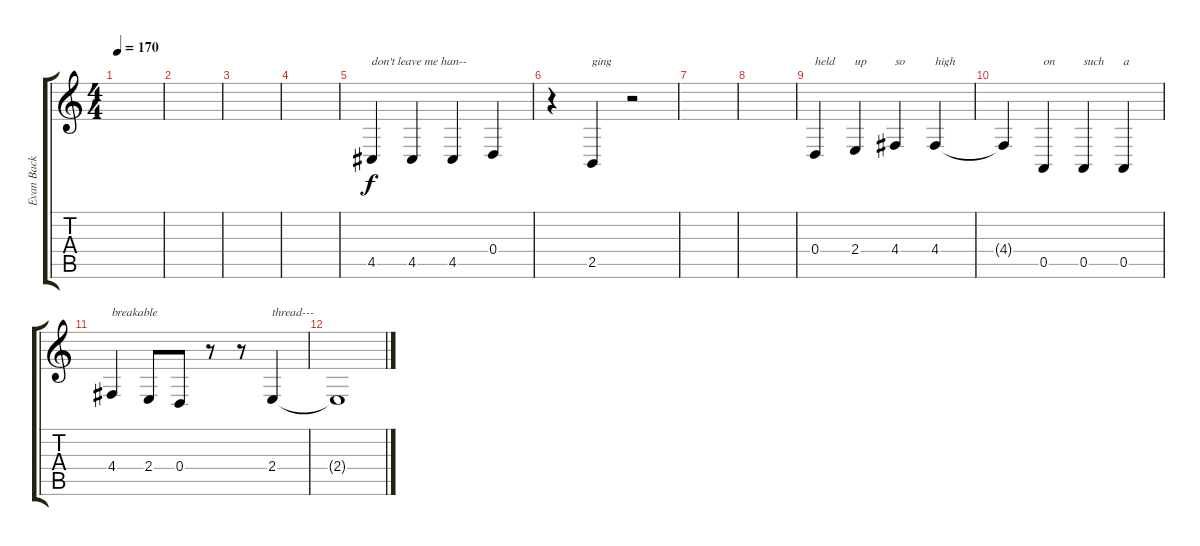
\track ("Evan Back Vocals" "Evan Back ") {instrument lead6voice}
\staff {score tabs}
\tuning (E4 B3 G3 D3 A2 E2) {hide}
\ts (4 4)
\tempo 170
\clef g2
\ks c
|
|
|
|
4.5.4{txt "don't leave me han--"} 4.5.4 4.5.4 0.4.4 |
r.4 2.5.4{txt "ging"} r.2 |
|
|
0.4.4{txt "held"} 2.4.4{txt "up"} 4.4.4{txt "so"} 4.4.4{txt "high"} |
4.4{t}.4 0.5.4{txt "on"} 0.5.4{txt "such"} 0.5.4{txt "a"} |
4.4.4{txt "breakable"} 2.4.8 0.4.8 r.8 r.8 2.4.4{txt "thread---"} |
2.4{t}.1
